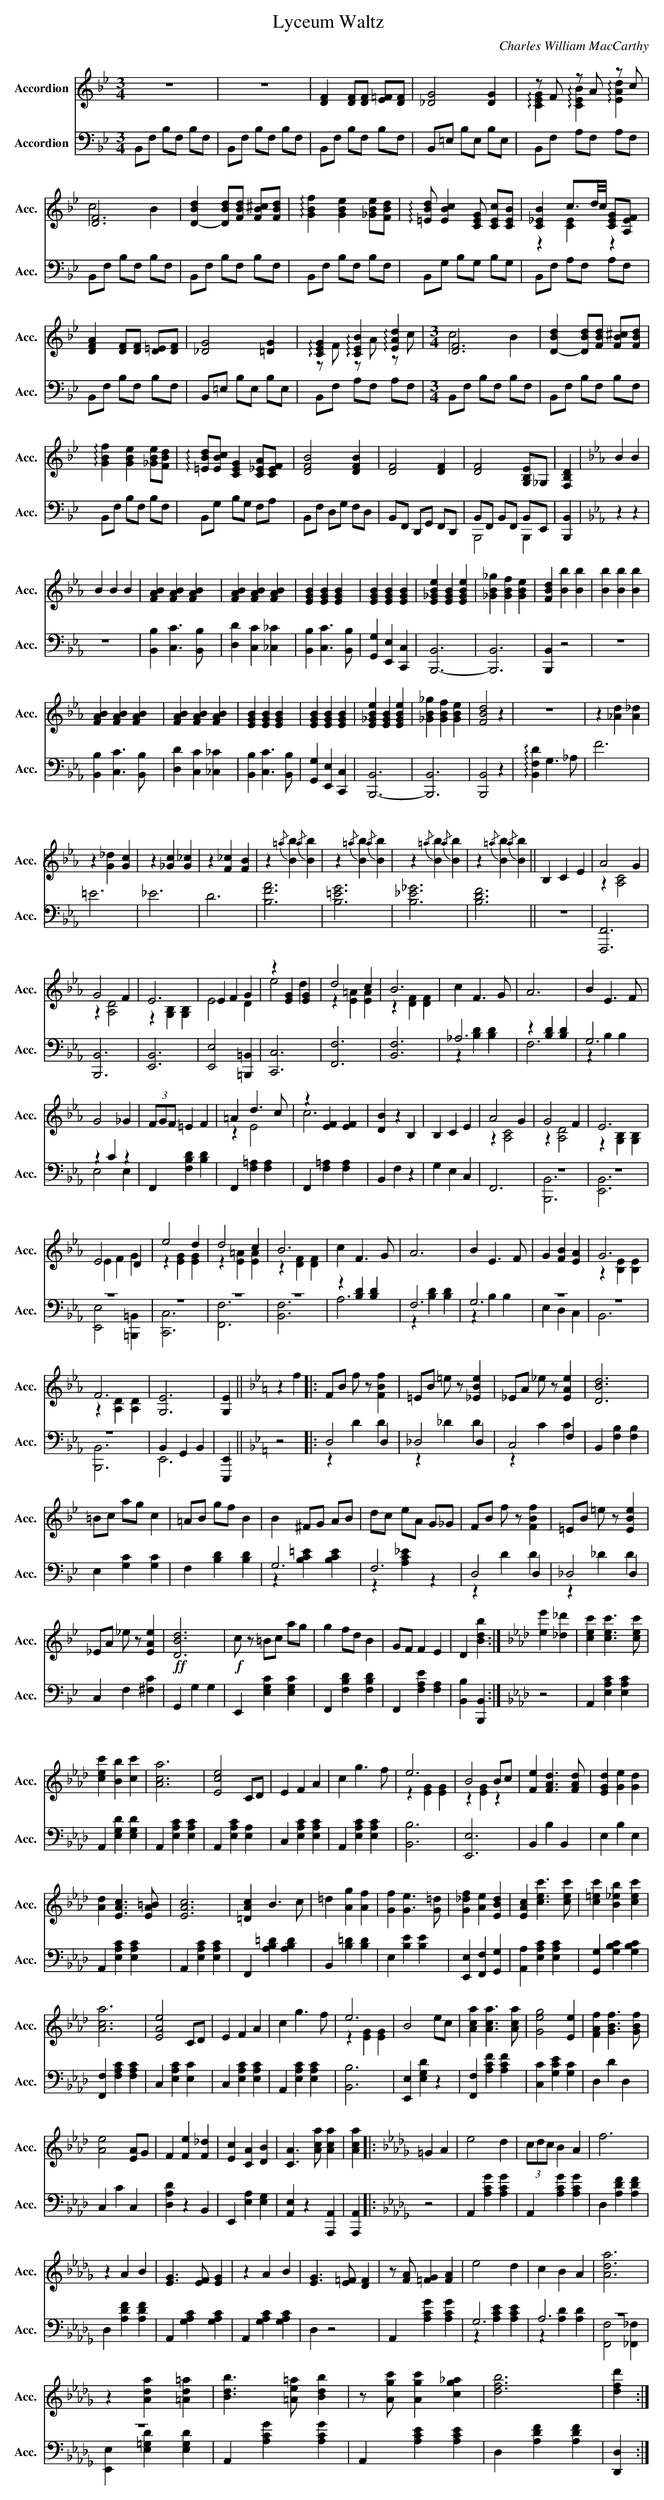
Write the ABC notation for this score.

X:1
T:Lyceum Waltz
C:Charles William MacCarthy
%%score ( 1 2 ) ( 3 4 )
L:1/4
M:3/4
K:Bb
V:1 treble nm="Accordion" snm="Acc."
V:2 treble
V:3 bass nm="Accordion" snm="Acc."
V:4 bass
V:1
z3 | z3 | [DF] [DF]/[DF]/ [E=F]/[DF]/ | [_DG]2 [DG] | z/ F/ z/ A/ z/ c/ |$ [DF]3 |
[D-Bd] [DBd]/[FBd]/ [FB^c]/[FBd]/ | !arpeggio![GBf] [GBe] [_GBe]/[FBd]/ |
!arpeggio![=EBd]/ [EBc] [CEG]/ [CEc]/[CEB]/ | [C_EB] c3/4d/8c/8 [CEG]/[A,EF]/ |$
[DFA] [DF]/[DF]/ [D=E]/[DF]/ | [_DG]2 [=DG] | !arpeggio![CEG] !arpeggio![CEB] !arpeggio![EAd] |
[M:3/4] [DF]3 | [D-Bd] [DBd]/[FBd]/ [FB^c]/[FBd]/ |$ !arpeggio![GBf] [GBe] [_GBe]/[FBd]/ |
!arpeggio![=EBd]/[EBc]/ [CEG] [C_EA]/[CEF]/ | [DFB]2 [DFB] | [DF]2 [DF] | [DF]2 [G,B,E]/_G,/ |
[F,B,D] |[K:Eb] B B |$ B B B | [FAB] [FAB] [FAB] | [FAB] [FAB] [FAB] | [EGB] [EGB] [EGB] |
[EGB] [EGB] [EGB] | [E_GBe] [EGB] [EGBe] | [_GB_g] [GBf] [GBe] | [FBd] [Bb] [Bb] |
[Bb] [Bb] [Bb] |$ [FAB] [FAB] [FAB] | [FAB] [FAB] [FAB] | [EGB] [EGB] [EGB] | [EGB] [EGB] [EGB] |
[E_GBe] [EGB] [EGBe] | [_GB_g] [GBf] [GBe] | [FBd]2 z | z3 | z [_Ad] [A_d] |$ z [G_d] [Gc] |
z [_Gc] [G_c] | z [F_c] [FB] | z{/=a} [Bb]{/a} [Bb] | z{/=a} [Bb]{/a} [Bb] |
z{/=a} [Bb]{/a} [Bb] | z{/=a} [Bb]{/a} [Bb] || B, C E | A2 G |$ G2 F | E3 | E F G | z [EG] [EG] |
d2 c | B3 | c F3/2 G/ | A3 | B E3/2 F/ |$ G2 _G | (3F/G/F/ =E F | =A d3/2 c/ | z [EF] [EF] |
[DB] z B, | B, C E | A2 G | G2 F | E3 |$ E2 D | e2 d | d2 c | B3 | c F3/2 G/ | A3 | B E3/2 F/ |
G [FB] [EA] | G3 |$ F3 | [G,E]3 | [G,E] ||[K:Bb] z f |: F/B/ f/ z/ [FBf] | =E/B/ =e/ z/ [_EBe] |
_E/A/ _e/ z/ [EAe] | [DBd]3 |$ =B/c/ a/g/ c | =A/B/ g/f/ B | B ^F/G/ A/B/ | d/c/ e/A/ G/_G/ |
F/B/ f/ z/ [FBf] | =E/B/ =e/ z/ [EBe] |$ _E/A/ _e/ z/ [EAe] |!ff! [DBd]3 |!f! c/ z/ =B/c/ a/g/ |
g f/d/ B | G/F/ F E | D [Bdb] :|[K:Ab] [ee'] [_d_d'] | [cec'] [cec']3/2 [cec']/ |$
[cec'] [Bb] [cc'] | [Aca]3 | [Ece]2 C/D/ | E F A | c g3/2 f/ | e3 | B2 B/c/ |
[Fe] [FAd]3/2 [FAd]/ | [EGd] [Ge] [Gd] |$ [Ad] [EAc]3/2 [EA=B]/ | [EAc]3 | [=DAc] B3/2 c/ |
=d [Ag] [Af] | [Gf] [Ge]3/2 [G=d]/ | [G_df] [Ae] [EBd] | [EAc] [cec']3/2 [cec']/ |
[c=ec'] [B_eb] [cec'] |$ [Aca]3 | [EAe]2 C/D/ | E F A | c g3/2 f/ | e3 | B2 e/c/ |
[Aca] [Aca]3/2 [Aca]/ | [Geg]2 [Ee] | [FAf] [GBf]3/2 [GBf]/ |$ [Ae]2 [EA]/G/ | F [Fe] [F_d] |
[Ec] [CA] [DB] | [CA]3/2 [Aca]/ [Aca] | [Aca] |:[K:Db] =G A | e2 d | (3c/d/c/ B A | f3 |$ z A B |
[EG]3/2 [EF]/ [EG] | z A B | [EG]3/2 [E=F]/ [DF] | z/ [FA]/ [=FG] [FA] | e2 d | c B A | [Ada]3 |$
z [Ada] [=Ad=a] | [Bdb]3/2 [=Ae=a]/ [Bdb] | z/ [Agc']/ [Agc'] [cg_a] | [dfb]3 | [dfd'] :|
V:2
x3 | x3 | x3 | x3 | !arpeggio![CEG] !arpeggio![CEB] !arpeggio![EAd] |$ c2 B | x3 | x3 | x3 |
z [CE] z |$ x3 | x3 | z/ F/ z/ A/ z/ c/ |[M:3/4] c2 B | x3 |$ x3 | x3 | x3 | x3 | x3 | x |
[K:Eb] x2 |$ x3 | x3 | x3 | x3 | x3 | x3 | x3 | x3 | x3 |$ x3 | x3 | x3 | x3 | x3 | x3 | x3 | x3 |
x3 |$ x3 | x3 | x3 | x3 | x3 | x3 | x3 || x3 | z [A,C]2 |$ z [A,D]2 | z [G,B,] [G,B,] | E2 D |
e2 d | z [E=A] [EA] | z [DF] [DF] | x3 | x3 | x3 |$ x3 | x3 | z E2 | c3 | x3 | x3 | z [A,C]2 |
z [A,D]2 | z [G,B,] [G,B,] |$ E F G | z [EG] [EG] | z [E=A] [EA] | z [DF] [DF] | x3 | x3 | x3 |
x3 | z [B,E] [B,E] |$ z [A,D] [A,D] | x3 | x ||[K:Bb] x2 |: x3 | x3 | x3 | x3 |$ x3 | x3 | x3 |
x3 | x3 | x3 |$ x3 | x3 | x3 | x3 | x3 | x2 :|[K:Ab] x2 | x3 |$ x3 | x3 | x3 | x3 | x3 |
z [EG] [EG] | z [EG] z | x3 | x3 |$ x3 | x3 | x3 | x3 | x3 | x3 | x3 | x3 |$ x3 | x3 | x3 | x3 |
z [EG] [EG] | x3 | x3 | x3 | x3 |$ x3 | x3 | x3 | x3 | x |:[K:Db] x2 | x3 | x3 | x3 |$ x3 | x3 |
x3 | x3 | x3 | x3 | x3 | x3 |$ x3 | x3 | x3 | x3 | x :|
V:3
B,,/F,/ B,/F,/ B,/F,/ | B,,/F,/ B,/F,/ B,/F,/ | B,,/F,/ B,/F,/ B,/F,/ | B,,/=E,/ B,/E,/ B,/E,/ |
B,,/F,/ A,/F,/ A,/F,/ |$ B,,/F,/ B,/F,/ B,/F,/ | B,,/F,/ B,/F,/ B,/F,/ | B,,/F,/ B,/F,/ B,/F,/ |
B,,/G,/ B,/G,/ B,/G,/ | B,,/F,/ A,/F,/ A,/F,/ |$ B,,/F,/ B,/F,/ B,/F,/ | B,,/=E,/ B,/E,/ B,/E,/ |
B,,/F,/ A,/F,/ A,/F,/ |[M:3/4] B,,/F,/ B,/F,/ B,/F,/ | B,,/F,/ B,/F,/ B,/F,/ |$
B,,/F,/ B,/F,/ B,/F,/ | B,,/G,/ B,/G,/ F,/A,/ | B,,/F,/ D,/G,/ F,/D,/ |
B,,/F,,/ D,,/G,,/ F,,/D,,/ | B,,/F,,/ B,,/F,,/ B,,/E,,/ | [B,,,B,,] |[K:Eb] z z |$ z3 |
[B,,B,] [C,C]3/2 [B,,B,]/ | [D,D] [C,C] [_C,_C] | [B,,B,] [C,C]3/2 [B,,B,]/ |
[G,,G,] [E,,E,] [C,,C,] | [B,,,-B,,]3 | [B,,,B,,]3 | [B,,,B,,] z2 | z3 |$
[B,,B,] [C,C]3/2 [B,,B,]/ | [D,D] [C,C] [_C,_C] | [B,,B,] [C,C]3/2 [B,,B,]/ |
[G,,G,] [E,,E,] [C,,C,] | [B,,,-B,,]3 | [B,,,B,,]3 | [B,,,B,,]2 z |
!arpeggio![B,,F,D] G,3/2 _A,/ | F3 |$ =E3 | _E3 | D3 | [B,FA]3 | [B,=EG]3 | [B,_E_G]3 | [B,DF]3 ||
z3 | [F,,,F,,]3 |$ [B,,,B,,]3 | [E,,B,,]3 | [E,,E,]2 [=B,,,=B,,] | [C,,C,]3 | [F,,F,]3 |
[B,,F,]3 | _A,3 | z [B,D] [B,D] | G,3 |$ z C z | F,, [F,B,D] [B,D] | F,, [F,=A,] [F,A,] |
F,, [F,=A,] [F,A,] | B,, F, z | G, E, C, | F,,3 | z3 | z3 |$ z3 | z3 | z3 | z3 | z [B,D] [B,D] |
F,3 | G,3 | z3 | z3 |$ z3 | B,, G,, B,, | [E,,,E,,] ||[K:Bb] z2 |: D,2 D, | _D,2 D, | C,2 F, |
B,, [F,B,] [F,B,] |$ E, [G,C] [G,C] | F, [B,D] [B,D] | G,3 | F,3 | D,2 D, | _D,2 D, |$
C, F, [^F,C] | G,, G, G, | E,, [E,G,C] [E,G,C] | F,, [F,B,D] [F,B,D] | F,, [F,A,E] [F,A,] |
[B,,B,] [B,,,B,,] :|[K:Ab] z2 | A,, [E,A,C] [E,A,C] |$ A,, [E,G,D] [E,G,D] | A,, [E,A,C] [E,A,C] |
A,, [E,A,C] [E,A,] | C, [E,A,C] [E,A,C] | A,, [E,A,C] [E,A,C] | [B,,B,]3 | [E,,E,]3 | B,, B, B,, |
E, B, E, |$ A,, [E,A,C] [E,A,C] | A,, [E,A,C] [E,A,C] | F,, [A,B,=D] [A,B,D] | B,, [B,=D] [B,D] |
E, [B,E] [B,E] | [E,,E,] [F,,F,] [G,,G,] | [A,,A,] [E,A,C] [E,A,C] | [G,,G,] [G,B,C] [G,B,C] |$
[F,,F,] [F,A,C] [F,A,C] | C, [E,A,C] [E,C] | C, [E,A,C] [E,A,C] | A,, [E,A,C] [E,A,C] | [B,,B,]3 |
[E,,E,] [E,G,D] z | [F,,F,] [A,CF] [A,CF] | [C,C] [G,CE] [G,C] | D, D D, |$ C, C C, |
[D,A,D] z B,, | E,, [E,A,] [E,G,] | [A,,E,] z [A,,,A,,] | [A,,,A,,] |:[K:Db] z2 |
A,, [A,CG] [A,CG] | A,, [A,CG] [A,CG] | D, [A,DF] [A,DF] |$ D, [A,DF] [A,DF] |
A,, [G,A,C] [G,A,C] | A,, [G,A,C] [G,A,C] | D, z2 | A,, [A,CG] [A,CG] | G,3 | A,3 | z3 |$ z3 |
A,, [A,CG] [A,CG] | A,, [A,CE] [A,CE] | D, [A,DF] [A,DF] | [D,,D,] :|
V:4
x3 | x3 | x3 | x3 | x3 |$ x3 | x3 | x3 | x3 | x3 |$ x3 | x3 | x3 |[M:3/4] x3 | x3 |$ x3 | x3 |
x3 | x3 | B,,,2 B,,, | x |[K:Eb] x2 |$ x3 | x3 | x3 | x3 | x3 | x3 | x3 | x3 | x3 |$ x3 | x3 |
x3 | x3 | x3 | x3 | x3 | x3 | x3 |$ x3 | x3 | x3 | x3 | x3 | x3 | x3 || x3 | x3 |$ x3 | x3 | x3 |
x3 | x3 | x3 | z [B,D] [B,D] | F,3 | z B, B, |$ E,2 E, | x3 | x3 | x3 | x3 | x3 | x3 |
[B,,,B,,]3 | [E,,B,,]3 |$ [E,,E,]2 [=B,,,=B,,] | [C,,C,]3 | [F,,F,]3 | [B,,F,]3 | A,3 |
z [B,D] [B,D] | z B, B, | E, D, C, | B,,3 |$ [B,,,B,,]3 | E,,3 | x ||[K:Bb] x2 |: z D D | z _D D |
z C C | x3 |$ x3 | x3 | z [B,C=E] [B,CE] | z [A,C_E] z | z D D | z _D D |$ x3 | x3 | x3 | x3 |
x3 | x2 :|[K:Ab] x2 | x3 |$ x3 | x3 | x3 | x3 | x3 | x3 | x3 | x3 | x3 |$ x3 | x3 | x3 | x3 | x3 |
x3 | x3 | x3 |$ x3 | x3 | x3 | x3 | x3 | x3 | x3 | x3 | x3 |$ x3 | x3 | x3 | x3 | x |:[K:Db] x2 |
x3 | x3 | x3 |$ x3 | x3 | x3 | x3 | x3 | z [A,CE] [A,CE] | z [A,D] [A,D] | [F,,F,]2 [_F,,_F,] |$
[E,,E,] [E,=G,D] [E,G,D] | x3 | x3 | x3 | x :|
